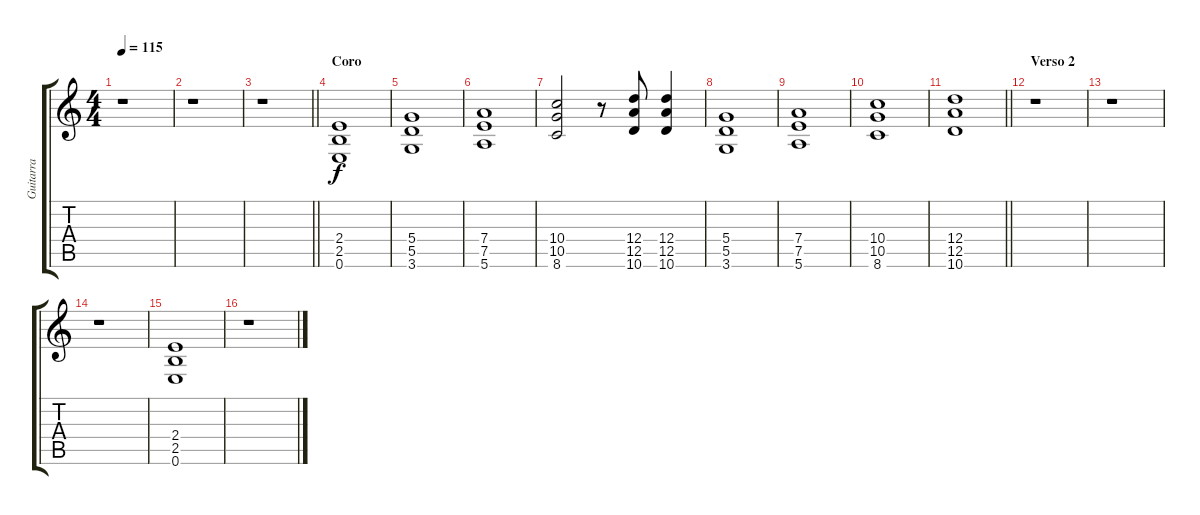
\track ("Guitarra" "Guitarra") {instrument distortionguitar}
\staff {score tabs}
\tuning (E4 B3 G3 D3 A2 E2) {hide}
\ts (4 4)
\tempo 115
\clef g2
\ks c
r.1{dy f} |
r.1 |
\barLineRight lightlight
r.1 |
\section ("" "Coro")
(2.4 2.5 0.6).1 |
(5.4 5.5 3.6).1 |
(7.4 7.5 5.6).1 |
(10.4 10.5 8.6).2 r.8 (12.4 12.5 10.6).8 (12.4 12.5 10.6).4 |
(5.4 5.5 3.6).1 |
(7.4 7.5 5.6).1 |
(10.4 10.5 8.6).1 |
\barLineRight lightlight
(12.4 12.5 10.6).1 |
\section ("" "Verso 2")
r.1 |
r.1 |
r.1 |
(2.4 2.5 0.6).1 |
r.1
